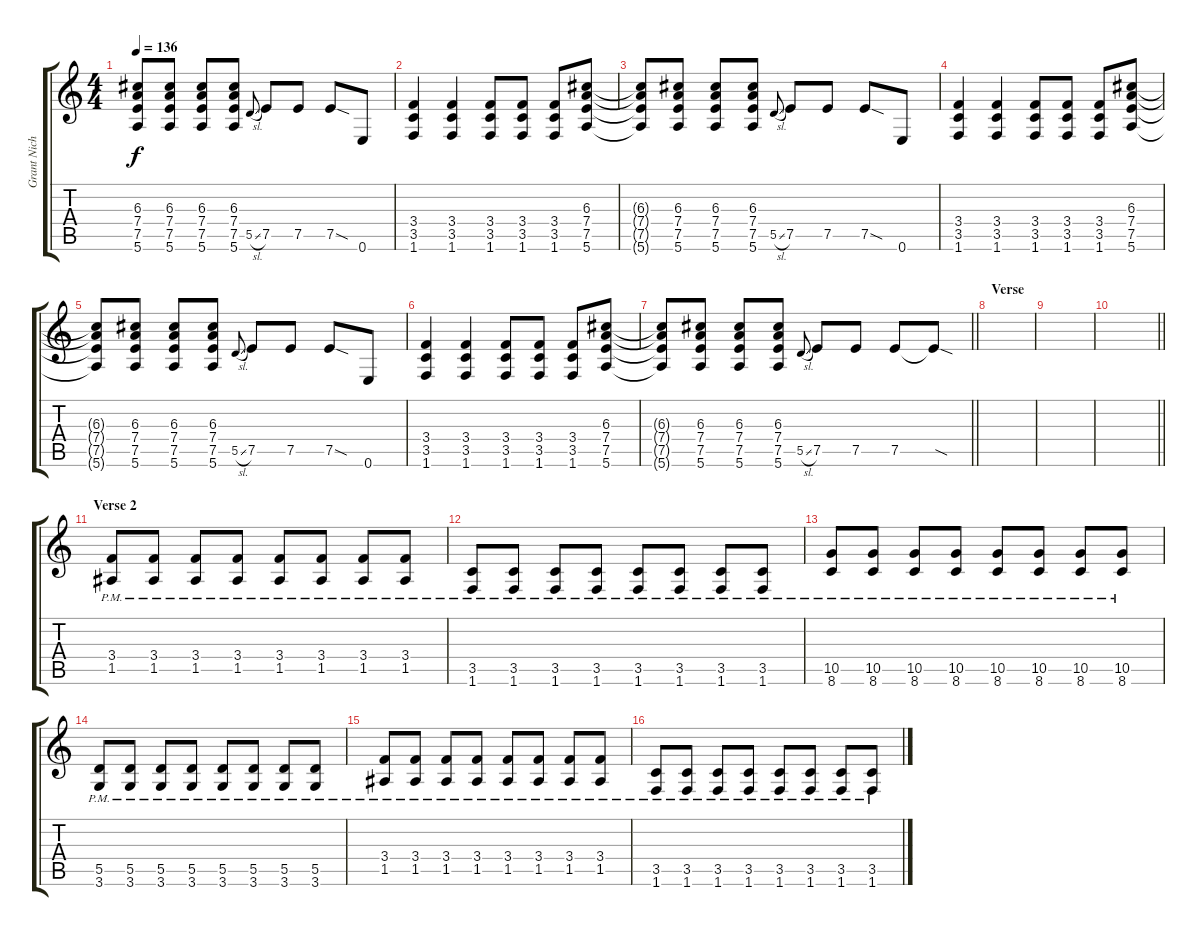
\track ("Grant Nicholas 2" "Grant Nich") {instrument overdrivenguitar}
\staff {score tabs}
\tuning (E4 B3 G3 D3 A2 E2) {hide}
\ts (4 4)
\tempo 136
\clef g2
\ks c
(6.3{t} 7.4{t} 7.5{t} 5.6{t}).8{dy f} (6.3 7.4 7.5 5.6).8 (6.3 7.4 7.5 5.6).8 (6.3 7.4 7.5 5.6).8 5.5{sl}.8{gr onbeat} 7.5.8 7.5.8 7.5{sod}.8 0.6.8 |
(3.4 3.5 1.6).4 (3.4 3.5 1.6).4 (3.4 3.5 1.6).8 (3.4 3.5 1.6).8 (3.4 3.5 1.6).8 (6.3 7.4 7.5 5.6).8 |
(6.3{t} 7.4{t} 7.5{t} 5.6{t}).8 (6.3 7.4 7.5 5.6).8 (6.3 7.4 7.5 5.6).8 (6.3 7.4 7.5 5.6).8 5.5{sl}.8{gr onbeat} 7.5.8 7.5.8 7.5{sod}.8 0.6.8 |
(3.4 3.5 1.6).4 (3.4 3.5 1.6).4 (3.4 3.5 1.6).8 (3.4 3.5 1.6).8 (3.4 3.5 1.6).8 (6.3 7.4 7.5 5.6).8 |
(6.3{t} 7.4{t} 7.5{t} 5.6{t}).8 (6.3 7.4 7.5 5.6).8 (6.3 7.4 7.5 5.6).8 (6.3 7.4 7.5 5.6).8 5.5{sl}.8{gr onbeat} 7.5.8 7.5.8 7.5{sod}.8 0.6.8 |
(3.4 3.5 1.6).4 (3.4 3.5 1.6).4 (3.4 3.5 1.6).8 (3.4 3.5 1.6).8 (3.4 3.5 1.6).8 (6.3 7.4 7.5 5.6).8 |
\barLineRight lightlight
(6.3{t} 7.4{t} 7.5{t} 5.6{t}).8 (6.3 7.4 7.5 5.6).8 (6.3 7.4 7.5 5.6).8 (6.3 7.4 7.5 5.6).8 5.5{sl}.8{gr onbeat} 7.5.8 7.5.8 7.5.8 7.5{sod t}.8 |
\section ("" "Verse")
|
|
\barLineRight lightlight
|
\section ("" "Verse 2")
(3.4{pm} 1.5{pm}).8 (3.4{pm} 1.5{pm}).8 (3.4{pm} 1.5{pm}).8 (3.4{pm} 1.5{pm}).8 (3.4{pm} 1.5{pm}).8 (3.4{pm} 1.5{pm}).8 (3.4{pm} 1.5{pm}).8 (3.4{pm} 1.5{pm}).8 |
(3.5{pm} 1.6{pm}).8 (3.5{pm} 1.6{pm}).8 (3.5{pm} 1.6{pm}).8 (3.5{pm} 1.6{pm}).8 (3.5{pm} 1.6{pm}).8 (3.5{pm} 1.6{pm}).8 (3.5{pm} 1.6{pm}).8 (3.5{pm} 1.6{pm}).8 |
(10.5{pm} 8.6{pm}).8 (10.5{pm} 8.6{pm}).8 (10.5{pm} 8.6{pm}).8 (10.5{pm} 8.6{pm}).8 (10.5{pm} 8.6{pm}).8 (10.5{pm} 8.6{pm}).8 (10.5{pm} 8.6{pm}).8 (10.5{pm} 8.6{pm}).8 |
(5.5{pm} 3.6{pm}).8 (5.5{pm} 3.6{pm}).8 (5.5{pm} 3.6{pm}).8 (5.5{pm} 3.6{pm}).8 (5.5{pm} 3.6{pm}).8 (5.5{pm} 3.6{pm}).8 (5.5{pm} 3.6{pm}).8 (5.5{pm} 3.6{pm}).8 |
(3.4{pm} 1.5{pm}).8 (3.4{pm} 1.5{pm}).8 (3.4{pm} 1.5{pm}).8 (3.4{pm} 1.5{pm}).8 (3.4{pm} 1.5{pm}).8 (3.4{pm} 1.5{pm}).8 (3.4{pm} 1.5{pm}).8 (3.4{pm} 1.5{pm}).8 |
(3.5{pm} 1.6{pm}).8 (3.5{pm} 1.6{pm}).8 (3.5{pm} 1.6{pm}).8 (3.5{pm} 1.6{pm}).8 (3.5{pm} 1.6{pm}).8 (3.5{pm} 1.6{pm}).8 (3.5{pm} 1.6{pm}).8 (3.5{pm} 1.6{pm}).8
